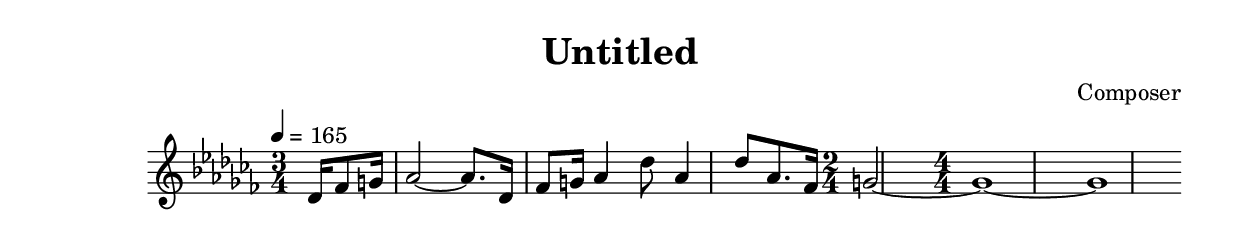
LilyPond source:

\header {
  title = "Untitled"
  composer = "Composer"
}

\score {
  \transpose d des {
  \relative c' {
    \key c \major
    \numericTimeSignature
    \tempo 4 = 165
    \time 3/4
    \partial 4
    d16 f8 gis16 |
    a2~ a8. d,16 f8 gis16 |
    a4 d8 a4 d8 |
    a8. f16
    \time 2/4
    gis2~ |
    \time 4/4
    gis1~
    gis1
  }
  }

  \layout {}
  \midi {}
}